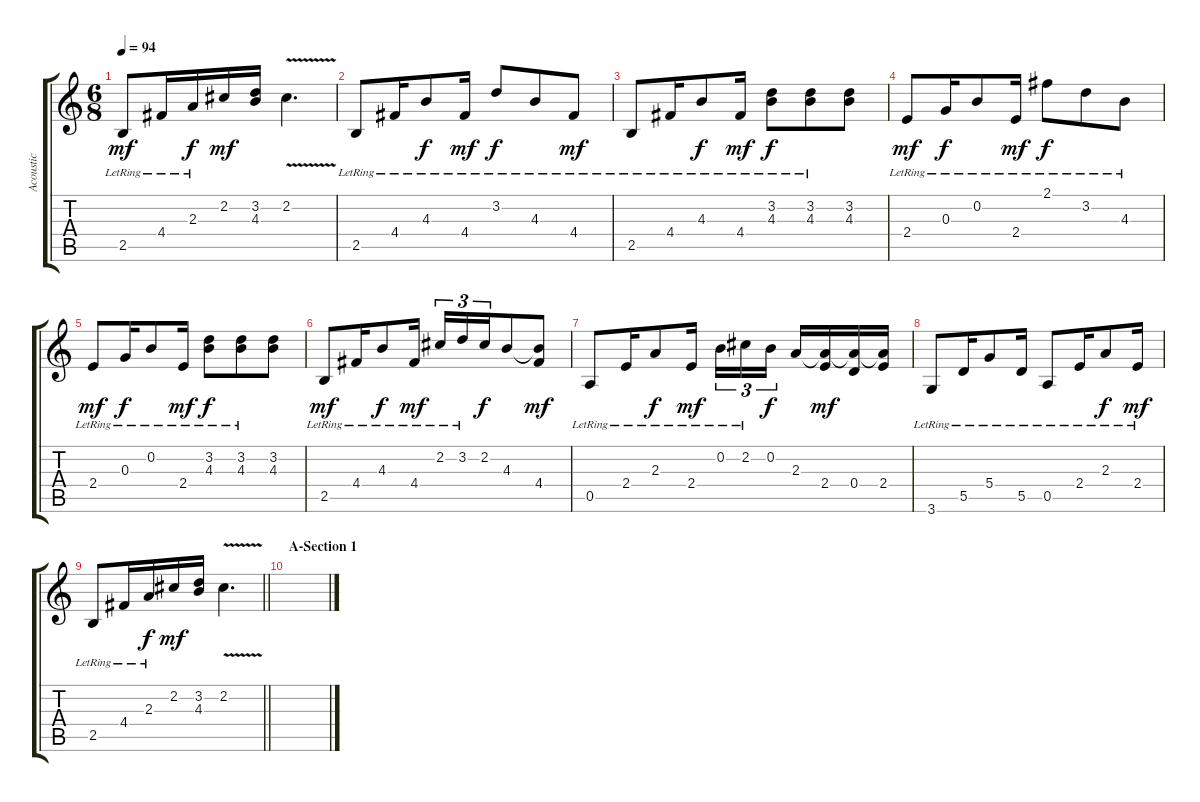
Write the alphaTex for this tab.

\track ("Acoustic" "Acoustic") {instrument acousticguitarnylon}
\staff {score tabs}
\tuning (E4 B3 G3 D3 A2 E2) {hide}
\ts (6 8)
\tempo 94
\clef g2
\ks c
2.5{lr}.8{dy mf beam merge} 4.4{lr}.16 2.3{lr}.16{dy f beam merge} 2.2.16{dy mf beam merge} (3.2 4.3).16 2.2{v}.4{d} |
2.5{lr}.8{beam merge} 4.4{lr}.16 4.3{lr}.8{dy f} 4.4{lr}.16{dy mf} 3.2{lr}.8{dy f beam merge} 4.3{lr}.8 4.4{lr}.8{dy mf} |
2.5{lr}.8{beam merge} 4.4{lr}.16 4.3{lr}.8{dy f} 4.4{lr}.16{dy mf} (3.2{lr} 4.3).8{dy f beam merge} (3.2 4.3{lr}).8 (3.2 4.3).8 |
2.4{lr}.8{dy mf beam merge} 0.3{lr}.16{dy f} 0.2{lr}.8 2.4{lr}.16{dy mf} 2.1{lr}.8{dy f beam merge} 3.2{lr}.8 4.3{lr}.8 |
2.4{lr}.8{dy mf beam merge} 0.3{lr}.16{dy f} 0.2{lr}.8 2.4{lr}.16{dy mf} (3.2{lr} 4.3).8{dy f beam merge} (3.2 4.3{lr}).8 (3.2 4.3).8 |
2.5{lr}.8{dy mf beam merge} 4.4{lr}.16 4.3{lr}.8{dy f} 4.4{lr}.16{dy mf} 2.2{lr}.16{tu (3 2)} 3.2{lr}.16{tu (3 2)} 2.2.16{tu (3 2) dy f beam merge} 4.3.8 (4.3{t} 4.4).8{dy mf} |
0.5{lr}.8{beam merge} 2.4{lr}.16 2.3{lr}.8{dy f} 2.4{lr}.16{dy mf} 0.2{lr}.16{tu (3 2)} 2.2{lr}.16{tu (3 2)} 0.2.16{tu (3 2) dy f beam splitsecondary} 2.3.16 (2.3{t} 2.4).16{dy mf} (2.3{t} 0.4).16{beam merge} (2.3{t} 2.4).16 |
3.6{lr}.8{beam merge} 5.5{lr}.16 5.4{lr}.8 5.5{lr}.16 0.5{lr}.8{beam merge} 2.4{lr}.16 2.3{lr}.8{dy f} 2.4{lr}.16{dy mf} |
\barLineRight lightlight
2.5{lr}.8{beam merge} 4.4{lr}.16 2.3{lr}.16{dy f beam merge} 2.2.16{dy mf beam merge} (3.2 4.3).16 2.2{v}.4{d} |
\section ("" "A-Section 1")
